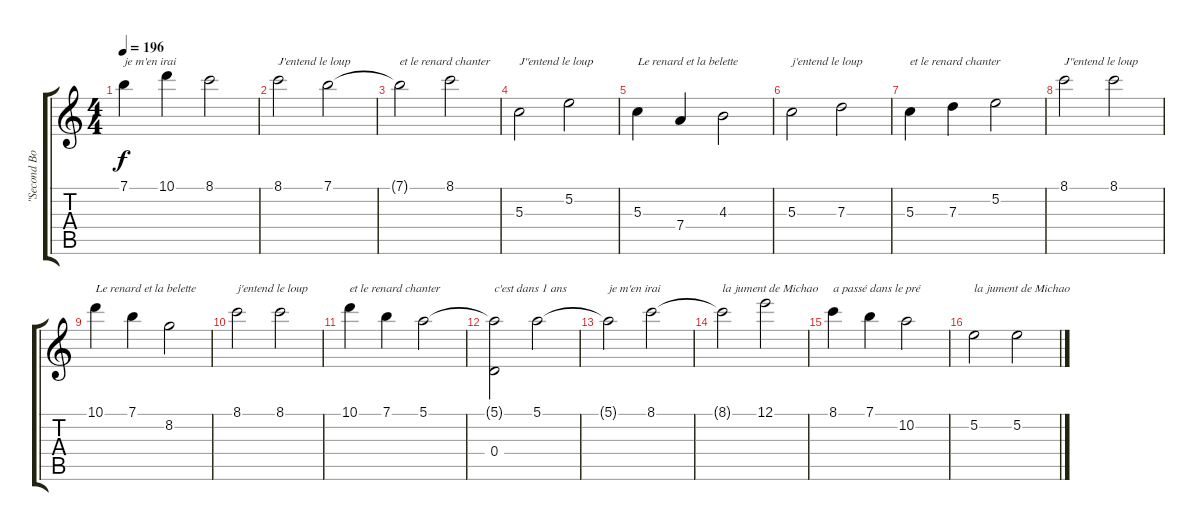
\track ("\"Second Bombarde\"" "\"Second Bo") {instrument overdrivenguitar}
\staff {score tabs}
\tuning (E4 B3 G3 D3 A2 E2) {hide}
\ts (4 4)
\tempo 196
\clef g2
\ks c
7.1.4{txt "je m'en irai" dy f} 10.1.4 8.1.2 |
8.1.2{txt "J'entend le loup "} 7.1.2 |
7.1{t}.2{txt "et le renard chanter"} 8.1.2 |
5.3.2{txt "J\"entend le loup"} 5.2.2 |
5.3.4{txt "Le renard et la belette"} 7.4.4 4.3.2 |
5.3.2{txt "j'entend le loup"} 7.3.2 |
5.3.4{txt "et le renard chanter"} 7.3.4 5.2.2 |
8.1.2{txt "J\"entend le loup"} 8.1.2 |
10.1.4{txt "Le renard et la belette"} 7.1.4 8.2.2 |
8.1.2{txt "j'entend le loup"} 8.1.2 |
10.1.4{txt "et le renard chanter"} 7.1.4 5.1.2 |
(5.1{t} 0.4).2{txt "c'est dans 1 ans "} 5.1.2 |
5.1{t}.2{txt "je m'en irai"} 8.1.2 |
8.1{t}.2{txt "la jument de Michao"} 12.1.2 |
8.1.4{txt "a passé dans le pré"} 7.1.4 10.2.2 |
5.2.2{txt "la jument de Michao"} 5.2.2
